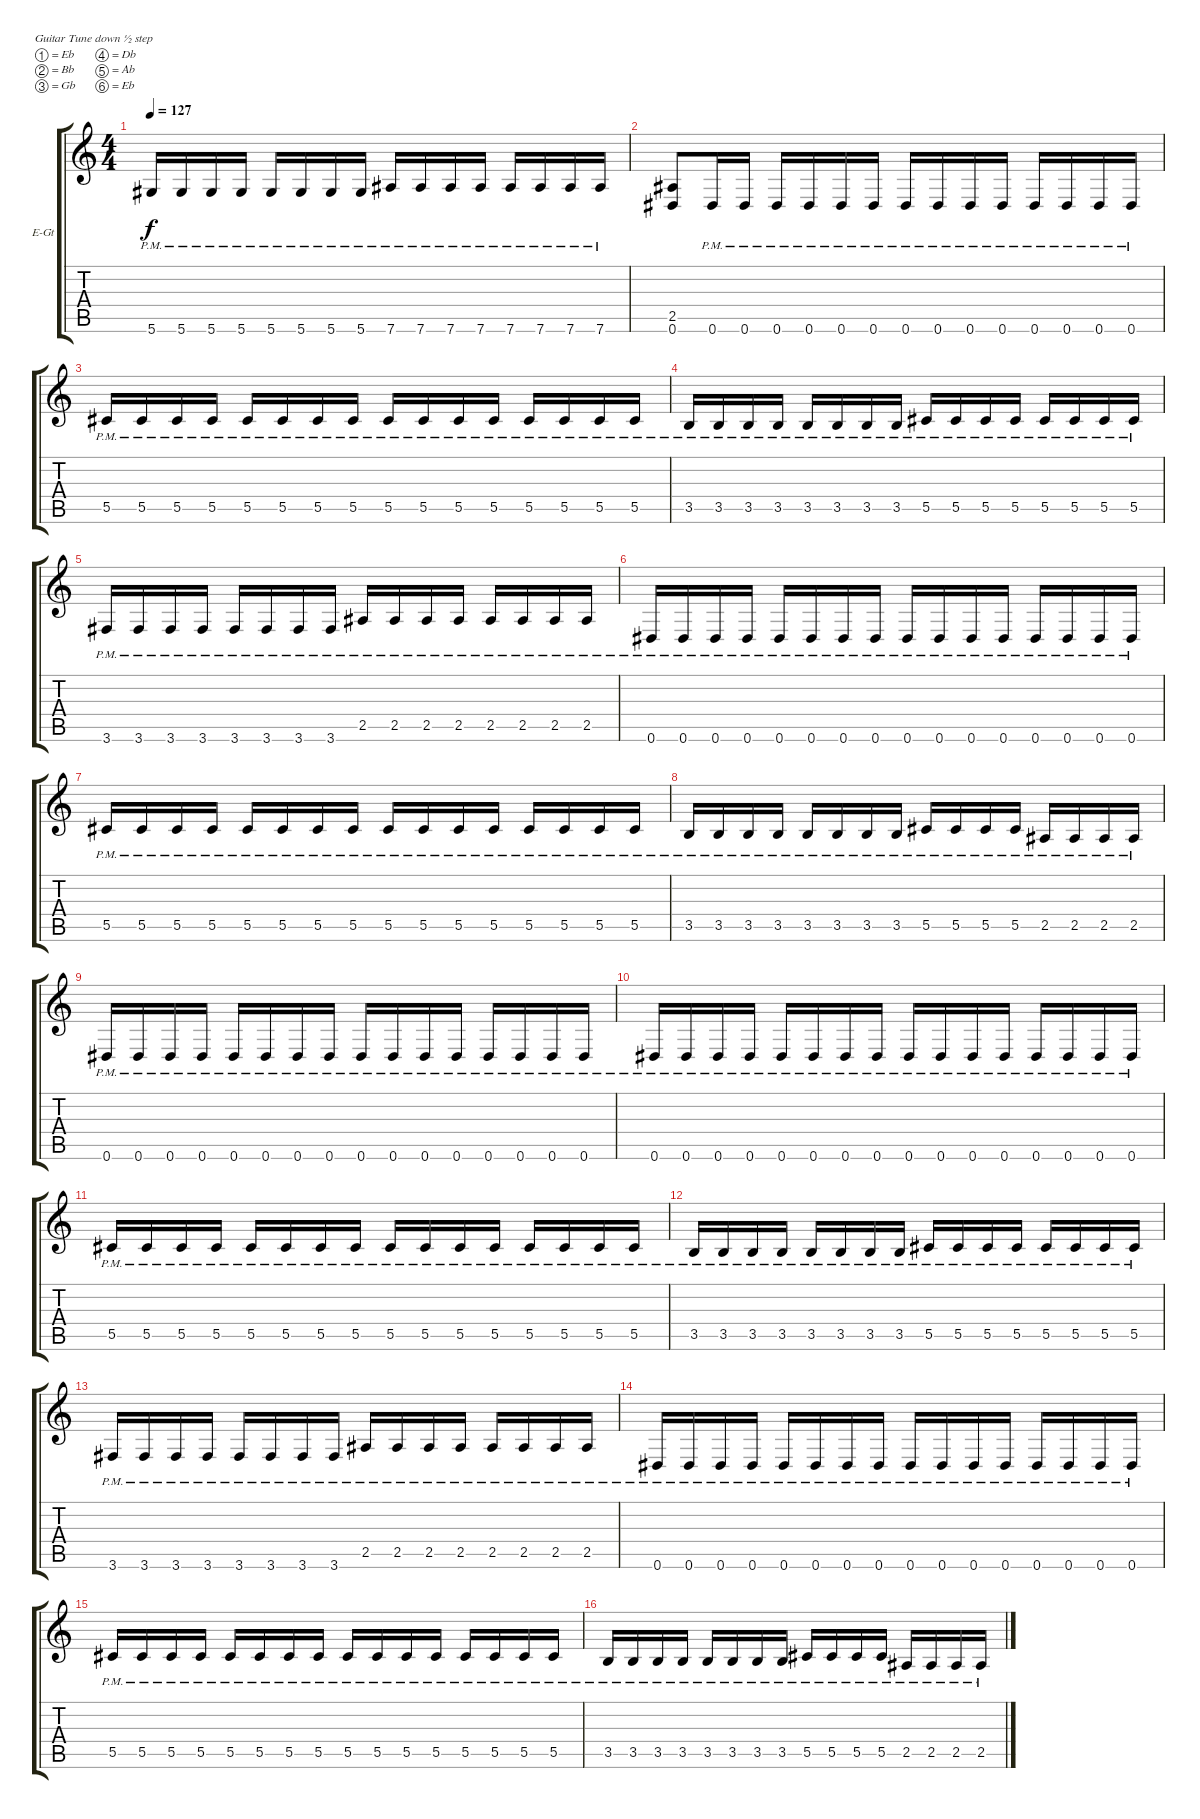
\bracketExtendMode groupsimilarinstruments
\firstSystemTrackNameOrientation horizontal
\otherSystemsTrackNameOrientation horizontal
\track ("Rythm Guitar" "E-Gt") {instrument overdrivenguitar}
\staff {score tabs}
\tuning (Eb4 Bb3 Gb3 Db3 Ab2 Eb2)
\ts (4 4)
\tempo 127
\clef g2
\ks c
5.6{pm}.16{dy f} 5.6{pm}.16 5.6{pm}.16 5.6{pm}.16 5.6{pm}.16 5.6{pm}.16 5.6{pm}.16 5.6{pm}.16 7.6{pm}.16 7.6{pm}.16 7.6{pm}.16 7.6{pm}.16 7.6{pm}.16 7.6{pm}.16 7.6{pm}.16 7.6{pm}.16 |
(2.5 0.6).8 0.6{pm}.16 0.6{pm}.16 0.6{pm}.16 0.6{pm}.16 0.6{pm}.16 0.6{pm}.16 0.6{pm}.16 0.6{pm}.16 0.6{pm}.16 0.6{pm}.16 0.6{pm}.16 0.6{pm}.16 0.6{pm}.16 0.6{pm}.16 |
5.5{pm}.16 5.5{pm}.16 5.5{pm}.16 5.5{pm}.16 5.5{pm}.16 5.5{pm}.16 5.5{pm}.16 5.5{pm}.16 5.5{pm}.16 5.5{pm}.16 5.5{pm}.16 5.5{pm}.16 5.5{pm}.16 5.5{pm}.16 5.5{pm}.16 5.5{pm}.16 |
3.5{pm}.16 3.5{pm}.16 3.5{pm}.16 3.5{pm}.16 3.5{pm}.16 3.5{pm}.16 3.5{pm}.16 3.5{pm}.16 5.5{pm}.16 5.5{pm}.16 5.5{pm}.16 5.5{pm}.16 5.5{pm}.16 5.5{pm}.16 5.5{pm}.16 5.5{pm}.16 |
3.6{pm}.16 3.6{pm}.16 3.6{pm}.16 3.6{pm}.16 3.6{pm}.16 3.6{pm}.16 3.6{pm}.16 3.6{pm}.16 2.5{pm}.16 2.5{pm}.16 2.5{pm}.16 2.5{pm}.16 2.5{pm}.16 2.5{pm}.16 2.5{pm}.16 2.5{pm}.16 |
0.6{pm}.16 0.6{pm}.16 0.6{pm}.16 0.6{pm}.16 0.6{pm}.16 0.6{pm}.16 0.6{pm}.16 0.6{pm}.16 0.6{pm}.16 0.6{pm}.16 0.6{pm}.16 0.6{pm}.16 0.6{pm}.16 0.6{pm}.16 0.6{pm}.16 0.6{pm}.16 |
5.5{pm}.16 5.5{pm}.16 5.5{pm}.16 5.5{pm}.16 5.5{pm}.16 5.5{pm}.16 5.5{pm}.16 5.5{pm}.16 5.5{pm}.16 5.5{pm}.16 5.5{pm}.16 5.5{pm}.16 5.5{pm}.16 5.5{pm}.16 5.5{pm}.16 5.5{pm}.16 |
3.5{pm}.16 3.5{pm}.16 3.5{pm}.16 3.5{pm}.16 3.5{pm}.16 3.5{pm}.16 3.5{pm}.16 3.5{pm}.16 5.5{pm}.16 5.5{pm}.16 5.5{pm}.16 5.5{pm}.16 2.5{pm}.16 2.5{pm}.16 2.5{pm}.16 2.5{pm}.16 |
0.6{pm}.16 0.6{pm}.16 0.6{pm}.16 0.6{pm}.16 0.6{pm}.16 0.6{pm}.16 0.6{pm}.16 0.6{pm}.16 0.6{pm}.16 0.6{pm}.16 0.6{pm}.16 0.6{pm}.16 0.6{pm}.16 0.6{pm}.16 0.6{pm}.16 0.6{pm}.16 |
0.6{pm}.16 0.6{pm}.16 0.6{pm}.16 0.6{pm}.16 0.6{pm}.16 0.6{pm}.16 0.6{pm}.16 0.6{pm}.16 0.6{pm}.16 0.6{pm}.16 0.6{pm}.16 0.6{pm}.16 0.6{pm}.16 0.6{pm}.16 0.6{pm}.16 0.6{pm}.16 |
5.5{pm}.16 5.5{pm}.16 5.5{pm}.16 5.5{pm}.16 5.5{pm}.16 5.5{pm}.16 5.5{pm}.16 5.5{pm}.16 5.5{pm}.16 5.5{pm}.16 5.5{pm}.16 5.5{pm}.16 5.5{pm}.16 5.5{pm}.16 5.5{pm}.16 5.5{pm}.16 |
3.5{pm}.16 3.5{pm}.16 3.5{pm}.16 3.5{pm}.16 3.5{pm}.16 3.5{pm}.16 3.5{pm}.16 3.5{pm}.16 5.5{pm}.16 5.5{pm}.16 5.5{pm}.16 5.5{pm}.16 5.5{pm}.16 5.5{pm}.16 5.5{pm}.16 5.5{pm}.16 |
3.6{pm}.16 3.6{pm}.16 3.6{pm}.16 3.6{pm}.16 3.6{pm}.16 3.6{pm}.16 3.6{pm}.16 3.6{pm}.16 2.5{pm}.16 2.5{pm}.16 2.5{pm}.16 2.5{pm}.16 2.5{pm}.16 2.5{pm}.16 2.5{pm}.16 2.5{pm}.16 |
0.6{pm}.16 0.6{pm}.16 0.6{pm}.16 0.6{pm}.16 0.6{pm}.16 0.6{pm}.16 0.6{pm}.16 0.6{pm}.16 0.6{pm}.16 0.6{pm}.16 0.6{pm}.16 0.6{pm}.16 0.6{pm}.16 0.6{pm}.16 0.6{pm}.16 0.6{pm}.16 |
5.5{pm}.16 5.5{pm}.16 5.5{pm}.16 5.5{pm}.16 5.5{pm}.16 5.5{pm}.16 5.5{pm}.16 5.5{pm}.16 5.5{pm}.16 5.5{pm}.16 5.5{pm}.16 5.5{pm}.16 5.5{pm}.16 5.5{pm}.16 5.5{pm}.16 5.5{pm}.16 |
3.5{pm}.16 3.5{pm}.16 3.5{pm}.16 3.5{pm}.16 3.5{pm}.16 3.5{pm}.16 3.5{pm}.16 3.5{pm}.16 5.5{pm}.16 5.5{pm}.16 5.5{pm}.16 5.5{pm}.16 2.5{pm}.16 2.5{pm}.16 2.5{pm}.16 2.5{pm}.16
